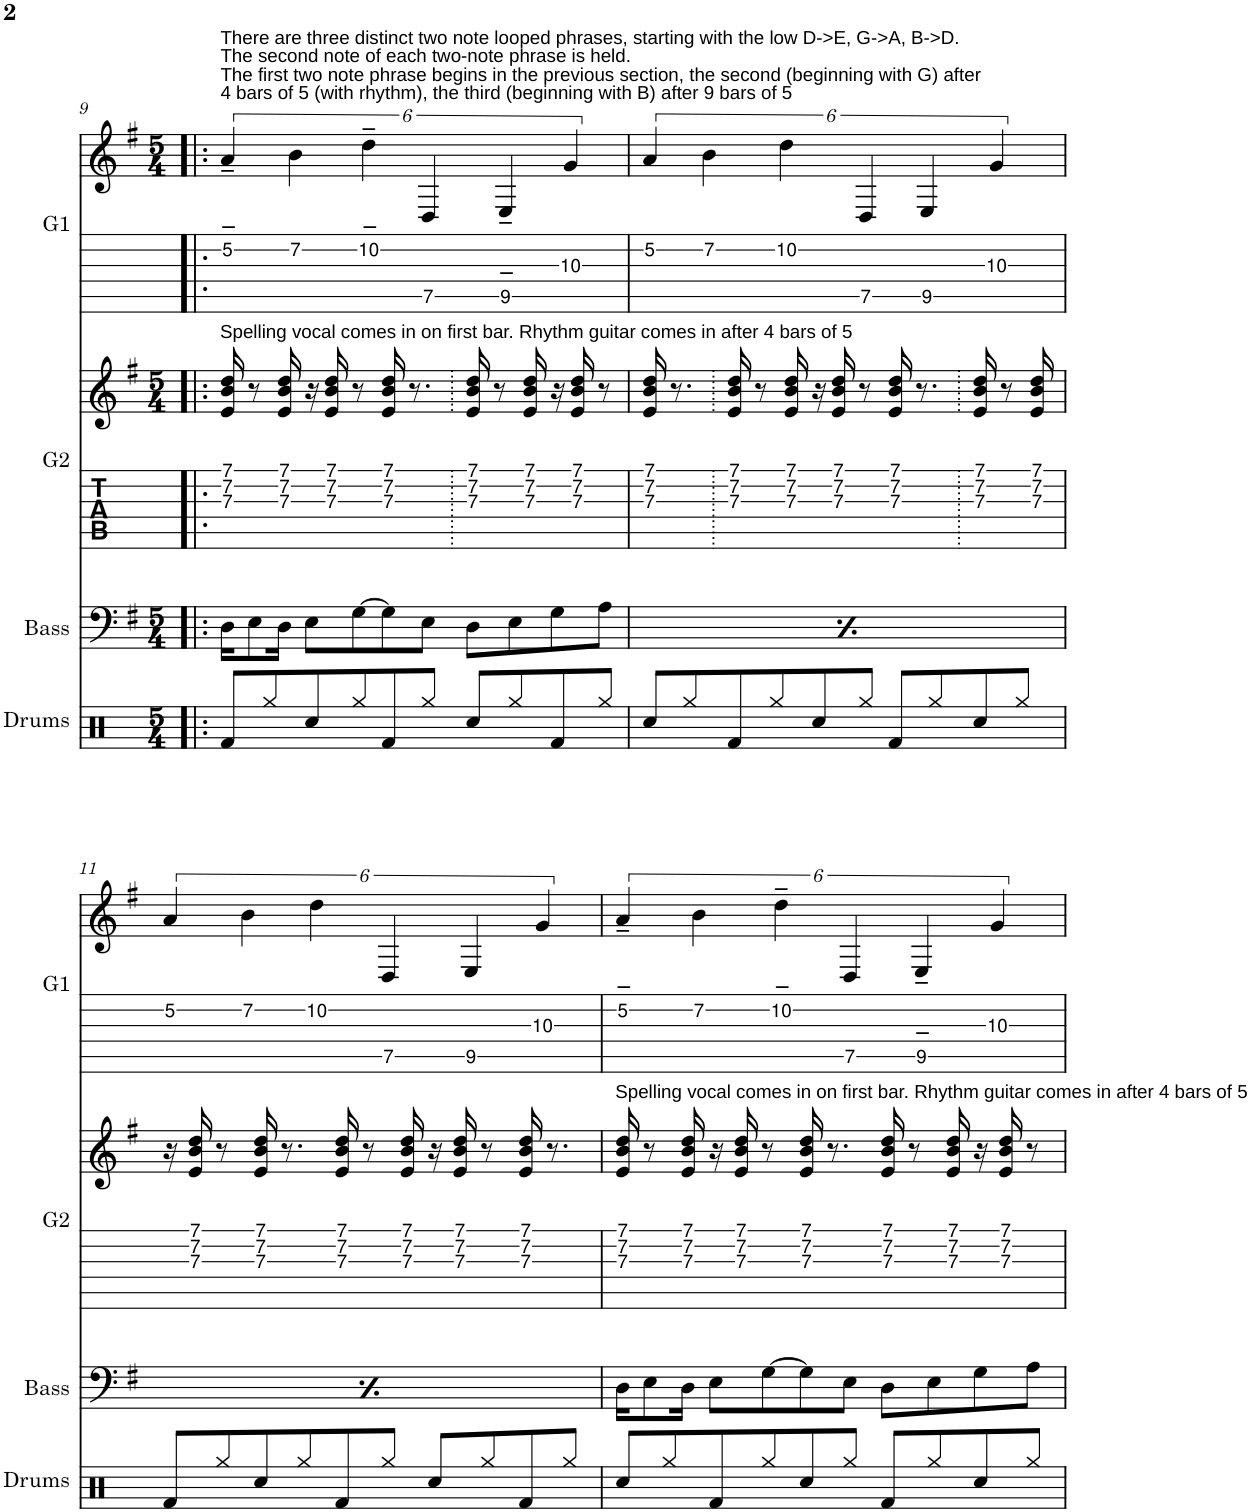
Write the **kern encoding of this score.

**kern	**kern	**kern	**kern	**kern
*part3	*part2	*part2	*part1	*part1
*staff5	*staff4	*staff3	*staff2	*staff1
*I"Bass	*I"G2 - Rhythm	*	*I"G1 - Frippertronics	*
*I'Bass	*I'G2	*	*I'G1	*
!!LO:PB:g=z
*clefF4	*	*clefG2	*	*clefG2
*Trd7c12	*	*	*	*
*k[f#]	*k[f#]	*k[f#]	*k[f#]	*k[f#]
*M5/4	*M5/4	*M5/4	*M5/4	*M5/4
*	*	*	*Xbrackettup	*
=9!|:	=9!|:	=9!|:	=9!|:	=9!|:
!	!	!	!	!LO:TX:a:t=There are three distinct two note looped phrases, starting with the low D->E, G->A, B->D.
!	!	!	!	!LO:TX:a:t=The second note of each two-note phrase is held.
!	!	!	!	!LO:TX:a:t=The first two note phrase begins in the previous section, the second (beginning with G) after
!	!	!	!	!LO:TX:a:t=4 bars of 5 (with rhythm), the third (beginning with B) after 9 bars of 5
!	!	!LO:TX:a:t=Spelling vocal comes in on first bar. Rhythm guitar comes in after 4 bars of 5	!	!
16D\KL	16e 16b 16dd	16e/ 16b/ 16dd/	24%5a~	24%5a~/
8E\	8r	8r	.	.
16D\Jk	16e 16b 16dd	16e/ 16b/ 16dd/	.	.
.	.	.	24%5b	24%5b\
8E\L	16r	16r	.	.
.	16e 16b 16dd	16e/ 16b/ 16dd/	.	.
[8G\	8r	8r	.	.
.	.	.	24%5dd~	24%5dd~\
8G\]	16e 16b 16dd	16e/ 16b/ 16dd/	.	.
.	8.r	8.r	.	.
8E\J	.	.	24%5D	24%5D/
8D\L	16e 16b 16dd	16e/ 16b/ 16dd/	.	.
.	8r	8r	.	.
.	.	.	24%5E~	24%5E~/
8E\	.	.	.	.
.	16e 16b 16dd	16e/ 16b/ 16dd/	.	.
8G\	16r	16r	.	.
.	.	.	24%5g	24%5g/
.	16e 16b 16dd	16e/ 16b/ 16dd/	.	.
8A\J	8r	8r	.	.
=10	=10.	=10.	=10	=10
16D\KL	16e 16b 16dd	16e/ 16b/ 16dd/	24%5a	24%5a/
8E\	8.r	8.r	.	.
16D\Jk	.	.	.	.
.	.	.	24%5b	24%5b\
8E\L	16e 16b 16dd	16e/ 16b/ 16dd/	.	.
.	8r	8r	.	.
[8G\	.	.	.	.
.	.	.	24%5dd	24%5dd\
.	16e 16b 16dd	16e/ 16b/ 16dd/	.	.
8G\]	16r	16r	.	.
.	16e 16b 16dd	16e/ 16b/ 16dd/	.	.
8E\J	8r	8r	24%5D	24%5D/
8D\L	16e 16b 16dd	16e/ 16b/ 16dd/	.	.
.	8.r	8.r	.	.
.	.	.	24%5E	24%5E/
8E\	.	.	.	.
8G\	16e 16b 16dd	16e/ 16b/ 16dd/	.	.
.	.	.	24%5g	24%5g/
.	8r	8r	.	.
8A\J	.	.	.	.
.	16e 16b 16dd	16e/ 16b/ 16dd/	.	.
!!LO:LB:g=z
=11	=11	=11	=11	=11
16D\KL	16r	16r	24%5a	24%5a/
8E\	16e 16b 16dd	16e/ 16b/ 16dd/	.	.
.	8r	8r	.	.
16D\Jk	.	.	.	.
.	.	.	24%5b	24%5b\
8E\L	16e 16b 16dd	16e/ 16b/ 16dd/	.	.
.	8.r	8.r	.	.
[8G\	.	.	.	.
.	.	.	24%5dd	24%5dd\
8G\]	16e 16b 16dd	16e/ 16b/ 16dd/	.	.
.	8r	8r	.	.
8E\J	.	.	24%5D	24%5D/
.	16e 16b 16dd	16e/ 16b/ 16dd/	.	.
8D\L	16r	16r	.	.
.	16e 16b 16dd	16e/ 16b/ 16dd/	.	.
.	.	.	24%5E	24%5E/
8E\	8r	8r	.	.
8G\	16e 16b 16dd	16e/ 16b/ 16dd/	.	.
.	.	.	24%5g	24%5g/
.	8.r	8.r	.	.
8A\J	.	.	.	.
=12	=12	=12	=12	=12
!	!	!LO:TX:a:t=Spelling vocal comes in on first bar. Rhythm guitar comes in after 4 bars of 5	!	!
16D\KL	16e 16b 16dd	16e/ 16b/ 16dd/	24%5a~	24%5a~/
8E\	8r	8r	.	.
16D\Jk	16e 16b 16dd	16e/ 16b/ 16dd/	.	.
.	.	.	24%5b	24%5b\
8E\L	16r	16r	.	.
.	16e 16b 16dd	16e/ 16b/ 16dd/	.	.
[8G\	8r	8r	.	.
.	.	.	24%5dd~	24%5dd~\
8G\]	16e 16b 16dd	16e/ 16b/ 16dd/	.	.
.	8.r	8.r	.	.
8E\J	.	.	24%5D	24%5D/
8D\L	16e 16b 16dd	16e/ 16b/ 16dd/	.	.
.	8r	8r	.	.
.	.	.	24%5E~	24%5E~/
8E\	.	.	.	.
.	16e 16b 16dd	16e/ 16b/ 16dd/	.	.
8G\	16r	16r	.	.
.	.	.	24%5g	24%5g/
.	16e 16b 16dd	16e/ 16b/ 16dd/	.	.
8A\J	8r	8r	.	.
=	=	=	=	=
*-	*-	*-	*-	*-
